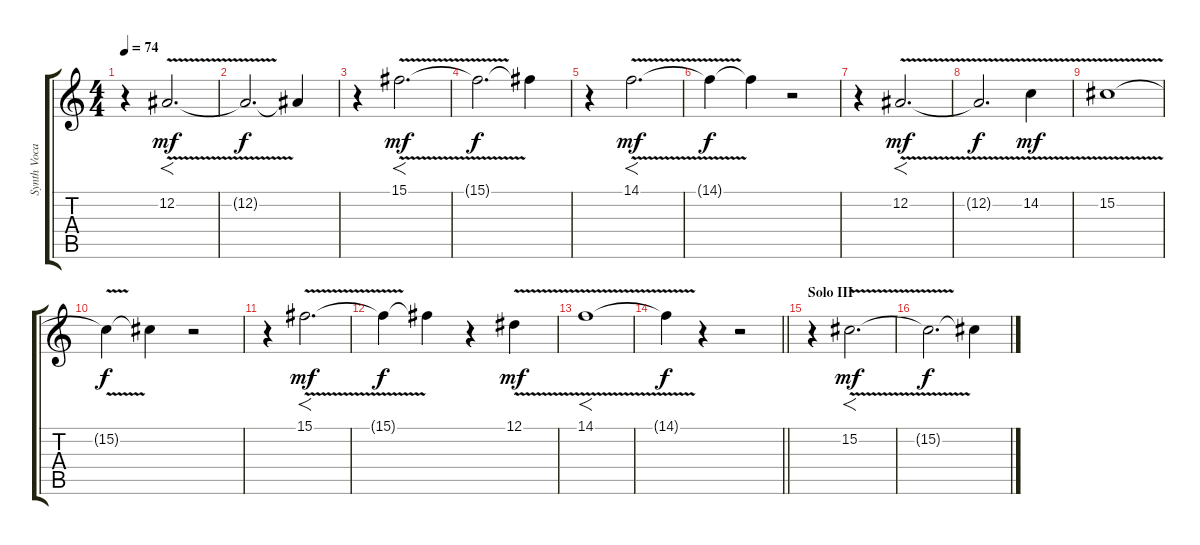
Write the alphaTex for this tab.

\track ("Synth Vocal" "Synth Voca") {instrument synthvoice}
\staff {score tabs}
\tuning (Eb4 Bb3 Gb3 Db3 Ab2 Eb2) {hide}
\ts (4 4)
\tempo 74
\clef g2
\ks c
r.4{dy f} 12.2{v}.2{f d dy mf volume 16} |
12.2{t}.2{d dy f} 12.2{t}.4{volume 8} |
r.4 15.1{v}.2{f d dy mf volume 16} |
15.1{t}.2{d dy f} 15.1{t}.4{volume 8} |
r.4 14.1{v}.2{f d dy mf volume 16} |
14.1{t}.4{dy f} 14.1{t}.4{volume 8} r.2 |
r.4{volume 16} 12.2{v}.2{f d dy mf} |
12.2{t}.2{d dy f} 14.2{v}.4{dy mf} |
15.2{v}.1 |
15.2{t}.4{dy f} 15.2{t}.4{volume 8} r.2 |
r.4{volume 16} 15.1{v}.2{f d dy mf} |
15.1{t}.4{dy f} 15.1{t}.4{volume 8} r.4 12.1{v}.4{dy mf volume 16} |
14.1{v}.1{f} |
\barLineRight lightlight
14.1{t}.4{dy f} r.4 r.2 |
\section ("" "Solo III")
r.4{volume 13} 15.2{v}.2{f d dy mf} |
15.2{t}.2{d dy f} 15.2{t}.4{volume 8}
